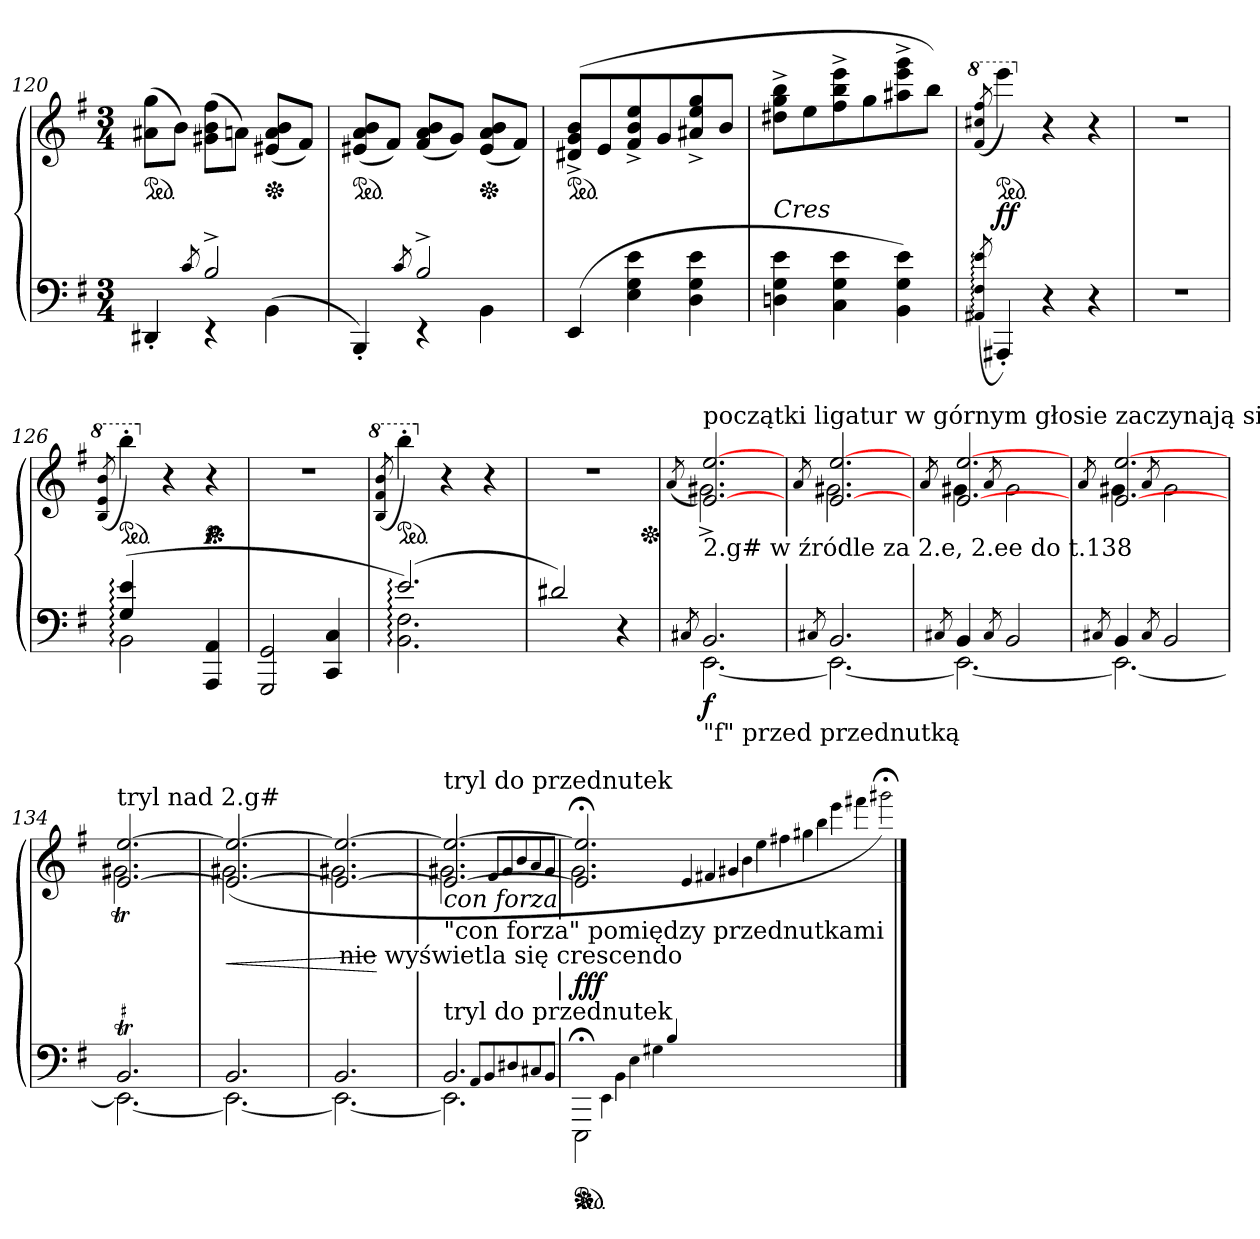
**kern	**kern	**dynam
*part1	*part1	*part1
*staff2	*staff1	*staff1/2
*clefF4	*clefG2	*
*k[f#]	*k[f#]	*
*M3/4	*M3/4	*
=120	=120	=120
*^	*	*
*	*	*ped	*
4rcyy	4DD#X'/	(>8a#X 8ggL	.
.	.	8bJ)	.
8qc/	.	.	.
2B^<	4r	(>8g#X 8b 8ff#L	.
.	.	8anJ)	.
*	*	*Xped	*
.	(>4BB\	(<8e#X 8a 8bL	.
.	.	8f#J)	.
=121	=121	=121	=121
*	*	*ped	*
4reyy	4BBB'/)	(<8e#X 8a 8bL	.
.	.	8f#J)	.
8qc/	.	.	.
2B^<	4r	(<8f# 8a 8bL	.
.	.	8gJ)	.
*	*	*Xped	*
.	4BB	(8e# 8a 8bL	.
.	.	8f#J)	.
*v	*v	*	*
=122	=122	=122
*	*ped	*
(>4EE	(>8d#X^/ 8g^/ 8b^/L	.
.	8e	.
4E 4G 4e	8f#^ 8b^ 8ee^	.
.	8g	.
4D 4G 4e	8a#X^ 8ee^ 8gg^	.
.	8bJ	.
=123	=123	=123
!	!LO:TX:c:i:t=Cres	!
4Dn 4G 4e	8dd#X^ 8gg^ 8bb^L	.
.	8ee	.
4C 4G 4e	8ff#^< 8bb^< 8eee^<	.
.	8gg	.
4BB 4G 4e)	8aa#X^< 8eee^< 8ggg^<	.
.	8bbJ)	.
=124	=124	=124
*	*8va	*
(<8qAA#X:/ 8qF#:/ 8qe:/	(>8qff#/ 8qccc#X/ 8qfff#/	.
*	*ped	*
4AAA#X')	4eeee)	ff
*	*X8va	*
4r	4r	.
4r	4r	.
=125	=125	=125
2.rF	2.rdd	.
=126	=126	=126
*	*8va	*
.	(>8qb/ 8qee/ 8qbb/	.
*^	*	*
*	*	*ped	*
4G: 4e:	(>2BB:	4bbb')	.
*	*	*X8va	*
2rAyy	.	4r	.
*	*	*Xped	*
.	4AAA/ 4AA/	4r	p
*v	*v	*	*
=127	=127	=127
2GGG 2GG	2.rdd	.
4CC 4C	.	.
=128	=128	=128
*	*8va	*
.	(>8qb/ 8qff#/ 8qbb/	.
*^	*	*
*	*	*ped	*
(>2.e:	2.BB: 2.F#:)	4bbb')	.
*	*	*X8va	*
.	.	4r	.
.	.	4r	.
*v	*v	*	*
=129	=129	=129
2d#X/)	2.rdd	.
*	*Xped	*
4r	.	.
=130	=130	=130
8qC#X/	(<8qa/	.
*^	*^	*
!	!	!LO:TX:b:t=2.g# w źródle za 2.e, 2.ee do t.138	!	!
!	!	!LO:TX:a:t=początki ligatur w górnym głosie zaczynają się w połowie taktu (tak do t. 139)	!	!
!LO:TX:b:t="f" przed przednutką	!	!	!	!
!	!	!	!	!LO:DY:b=2
2.BB	[2.EE	[<2.e [>2.ee	2.g#X^)	f
=131	=131	=131	=131	=131
8qC#X/	.	8qa/	.	.
2.BB	2.EE_	[<2.e [>2.ee	2.g#X	.
=132	=132	=132	=132	=132
8qC#X/	.	8qa/	.	.
4BB	2.EE_	[<2.e [>2.ee	4g#X	.
8qC#/	.	.	8qa/	.
2BB	.	.	2g#	.
=133	=133	=133	=133	=133
8qC#X/	.	8qa/	.	.
4BB	2.EE_	[<2.e [2.ee	4g#X	.
8qC#/	.	.	8qa/	.
2BB	.	.	2g#	.
=134	=134	=134	=134	=134
!	!	!LO:TX:a:t=tryl nad 2.g#	!	!
!LO:TR:acc=#	!	!	!	!
2.BBT	2.EE_	[<2.e [2.ee	2.g#Xt	.
=135	=135	=135	=135	=135
2.BB	2.EE_	2.e_< 2.ee_	(<2.g#X	<
=136	=136	=136	=136	=136
2.BB	2.EE_	2.e_< 2.ee_	2.g#X	.
*v	*v	*	*	*
*	*v	*v	*
.	.	[
=137	=137	=137
*^	*^	*
!	!	!LO:TX:b:i:t=con forza	!	!
!	!	!LO:TX:b:t="con forza" pomiędzy przednutkami	!	!
!	!	!LO:TX:a:t=tryl do przednutek	!	!
!LO:TX:a:t=tryl do przednutek	!	!	!	!
2.BBTTT	2.EE]	2.e_ 2.ee_	2.g#XTTT	.
.	8qqAA/L	8qqf#/L	.	.
.	8qqBB/	8qqg#/	.	.
.	8qqD#X/	8qqb/	.	.
.	8qqC#X/	8qqa/	.	.
.	8qqBB/J	8qqg#/J	.	.
!LO:TX:b:t=koniec pedalizacji pod 8qqD#	!	!	!	!
*v	*v	*	*	*
=138	=138	=138	=138
*ped	*	*	*
*Xped	*	*	*
2EEE;<\	2.e];< 2.ee];<	2.g	fff
4ryy	.	.	.
*	*v	*v	*
.	4qqryy	.
.	4qqryy	.
.	4qqryy	.
.	4qqryy	.
.	4qqryy	.
.	4qqe/	.
.	4qqf#X/	.
.	4qqg#X/	.
.	4qqb\	.
.	4qqee\	.
.	4qqff#X\	.
4qqEE\	4qqgg#X\	.
4qqBB\	4qqbb\	.
4qqE\	4qqeee\	.
4qqG#X\	4qqfff#X\	.
4qqB/	2qqggg#X;<\)	.
.	.	[ [
!	!LO:TX:b:t=nie wyświetla się crescendo	!
==	==	==
*-	*-	*-
